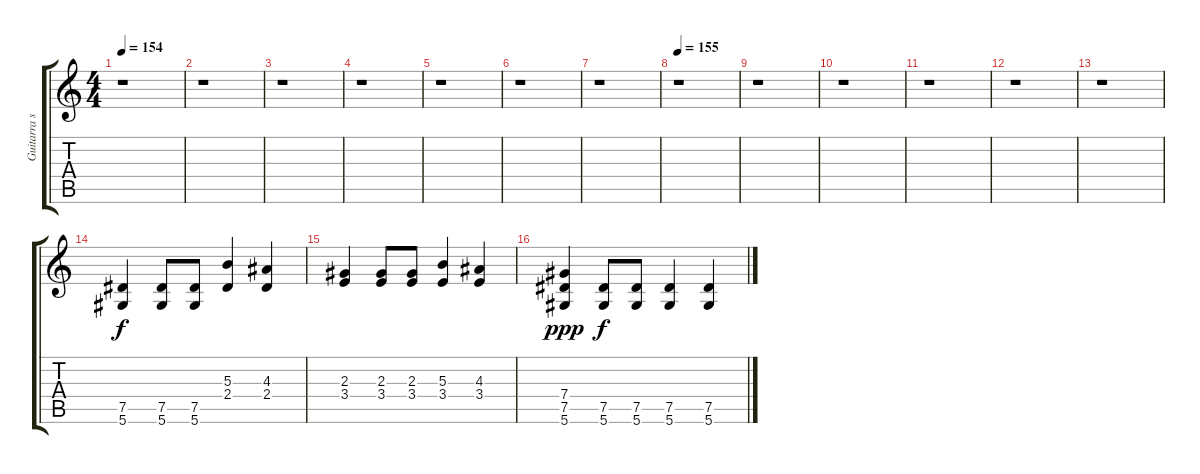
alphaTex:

\track ("Guitarra solo" "Guitarra s") {instrument distortionguitar}
\staff {score tabs}
\tuning (Eb4 Bb3 Gb3 Db3 Ab2 Eb2) {hide}
\ts (4 4)
\tempo 154
\clef g2
\ks c
r.1{dy f} |
r.1 |
r.1 |
r.1 |
r.1 |
r.1 |
r.1 |
\tempo 155
r.1 |
r.1 |
r.1 |
r.1 |
r.1 |
r.1 |
(7.5 5.6).4{volume 12 balance 7} (7.5 5.6).8 (7.5 5.6).8 (5.3 2.4).4 (4.3 2.4).4 |
(2.3 3.4).4 (2.3 3.4).8 (2.3 3.4).8 (5.3 3.4).4 (4.3 3.4).4 |
(7.4 7.5 5.6).4{dy ppp} (7.5 5.6).8{dy f} (7.5 5.6).8 (7.5 5.6).4 (7.5 5.6).4
